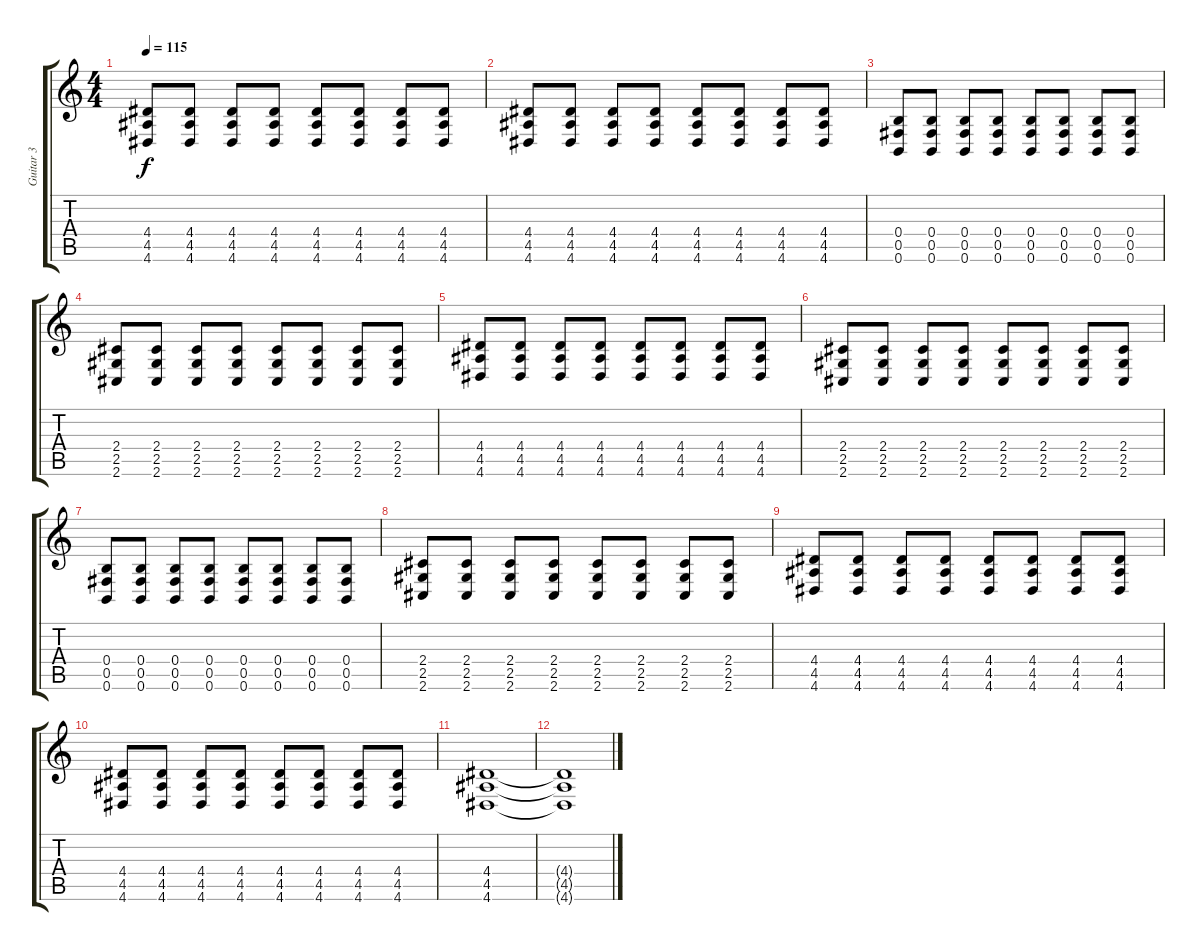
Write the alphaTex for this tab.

\track ("Guitar 3" "Guitar 3") {instrument distortionguitar}
\staff {score tabs}
\tuning (Db4 Ab3 E3 B2 Gb2 B1) {hide}
\ts (4 4)
\tempo 115
\clef g2
\ks c
(4.4 4.5 4.6).8{dy f} (4.4 4.5 4.6).8 (4.4 4.5 4.6).8 (4.4 4.5 4.6).8 (4.4 4.5 4.6).8 (4.4 4.5 4.6).8 (4.4 4.5 4.6).8 (4.4 4.5 4.6).8 |
(4.4 4.5 4.6).8 (4.4 4.5 4.6).8 (4.4 4.5 4.6).8 (4.4 4.5 4.6).8 (4.4 4.5 4.6).8 (4.4 4.5 4.6).8 (4.4 4.5 4.6).8 (4.4 4.5 4.6).8 |
(0.4 0.5 0.6).8{instrument distortionguitar} (0.4 0.5 0.6).8 (0.4 0.5 0.6).8 (0.4 0.5 0.6).8 (0.4 0.5 0.6).8 (0.4 0.5 0.6).8 (0.4 0.5 0.6).8 (0.4 0.5 0.6).8 |
(2.4 2.5 2.6).8 (2.4 2.5 2.6).8 (2.4 2.5 2.6).8 (2.4 2.5 2.6).8 (2.4 2.5 2.6).8 (2.4 2.5 2.6).8 (2.4 2.5 2.6).8 (2.4 2.5 2.6).8 |
(4.4 4.5 4.6).8 (4.4 4.5 4.6).8 (4.4 4.5 4.6).8 (4.4 4.5 4.6).8 (4.4 4.5 4.6).8 (4.4 4.5 4.6).8 (4.4 4.5 4.6).8 (4.4 4.5 4.6).8 |
(2.4 2.5 2.6).8 (2.4 2.5 2.6).8 (2.4 2.5 2.6).8 (2.4 2.5 2.6).8 (2.4 2.5 2.6).8 (2.4 2.5 2.6).8 (2.4 2.5 2.6).8 (2.4 2.5 2.6).8 |
(0.4 0.5 0.6).8 (0.4 0.5 0.6).8 (0.4 0.5 0.6).8 (0.4 0.5 0.6).8 (0.4 0.5 0.6).8 (0.4 0.5 0.6).8 (0.4 0.5 0.6).8 (0.4 0.5 0.6).8 |
(2.4 2.5 2.6).8 (2.4 2.5 2.6).8 (2.4 2.5 2.6).8 (2.4 2.5 2.6).8 (2.4 2.5 2.6).8 (2.4 2.5 2.6).8 (2.4 2.5 2.6).8 (2.4 2.5 2.6).8 |
(4.4 4.5 4.6).8 (4.4 4.5 4.6).8 (4.4 4.5 4.6).8 (4.4 4.5 4.6).8 (4.4 4.5 4.6).8 (4.4 4.5 4.6).8 (4.4 4.5 4.6).8 (4.4 4.5 4.6).8 |
(4.4 4.5 4.6).8 (4.4 4.5 4.6).8 (4.4 4.5 4.6).8 (4.4 4.5 4.6).8 (4.4 4.5 4.6).8 (4.4 4.5 4.6).8 (4.4 4.5 4.6).8 (4.4 4.5 4.6).8 |
(4.4 4.5 4.6).1 |
(4.4{t} 4.5{t} 4.6{t}).1
